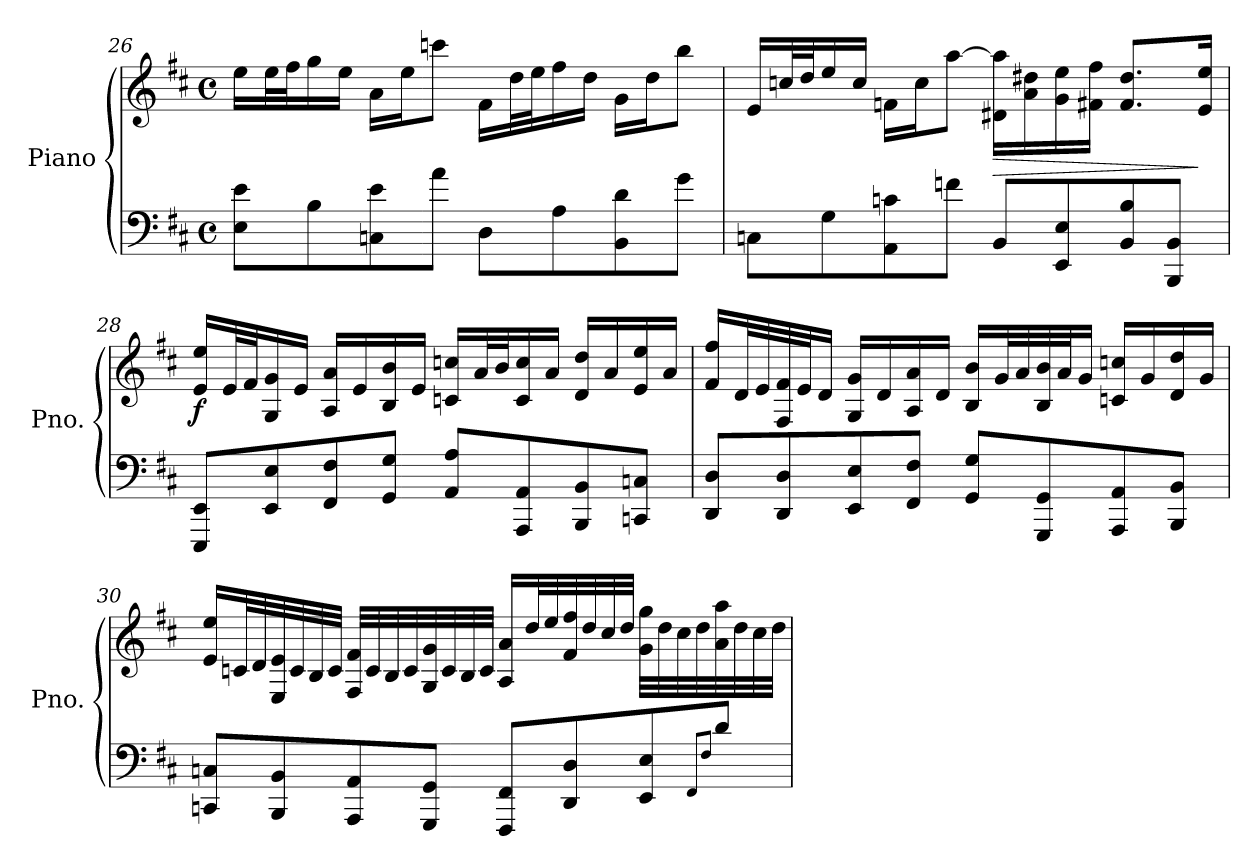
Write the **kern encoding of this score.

**kern	**kern	**dynam
*part1	*part1	*part1
*staff2	*staff1	*staff1/2
*I"Piano	*	*
*I'Pno.	*	*
!!LO:LB:g=z
*clefF4	*clefG2	*
*k[f#c#]	*k[f#c#]	*
*M4/4	*M4/4	*
*met(c)	*met(c)	*
=26	=26	=26
8E\ 8e\L	16ee\LL	.
.	32ee\L	.
.	32ff#\J	.
8B\	16gg\	.
.	16ee\JJ	.
8Cn\ 8e\	16a\LL	.
.	16ee\J	.
8a\J	8cccn\J	.
8D\L	16f#\LL	.
.	32dd\L	.
.	32ee\J	.
8A\	16ff#\	.
.	16dd\JJ	.
8BB\ 8d\	16g\LL	.
.	16dd\J	.
8g\J	8bb\J	.
=27	=27	=27
8Cn\L	16e/LL	.
.	32ccn/L	.
.	32dd/J	.
8G\	16ee/	.
.	16cc/JJ	.
8AA\ 8cn\	16fn\LL	.
.	16cc\J	.
8fn\J	[8aa\J	.
!	!	!LO:HP:b
8BB/L	16d#X\ 16aa\]LL	>
.	16a\ 16dd#X\	.
8EE/ 8E/	16g\ 16ee\	.
.	16f#X\ 16ff#\JJ	.
8BB/ 8B/	8.f#/ 8.dd#/L	.
8BBB/ 8BB/J	.	.
.	16e/ 16ee/Jk	]
!!LO:LB:g=z
=28	=28	=28
!	!	!LO:DY:b
8EEE/ 8EE/L	16e/ 16ee/LL	f
.	32e/L	.
.	32f#/J	.
8EE/ 8E/	16G/ 16g/	.
.	16e/JJ	.
8FF#/ 8F#/	16A/ 16a/LL	.
.	16e/	.
8GG/ 8G/J	16B/ 16b/	.
.	16e/JJ	.
8AA/ 8A/L	16cn/ 16ccn/LL	.
.	32a/L	.
.	32b/J	.
8AAA/ 8AA/	16c/ 16cc/	.
.	16a/JJ	.
8BBB/ 8BB/	16d/ 16dd/LL	.
.	16a/	.
8CCn/ 8Cn/J	16e/ 16ee/	.
.	16a/JJ	.
=29	=29	=29
8DD/ 8D/L	16f#/ 16ff#/LL	.
.	32d/L	.
.	32e/	.
8DD/ 8D/	32F#/ 32f#/	.
.	32e/J	.
.	16d/JJ	.
8EE/ 8E/	16G/ 16g/LL	.
.	16d/	.
8FF#/ 8F#/J	16A/ 16a/	.
.	16d/JJ	.
8GG/ 8G/L	16B/ 16b/LL	.
.	32g/L	.
.	32a/	.
8GGG/ 8GG/	32B/ 32b/	.
.	32a/J	.
.	16g/JJ	.
8AAA/ 8AA/	16cn/ 16ccn/LL	.
.	16g/	.
8BBB/ 8BB/J	16d/ 16dd/	.
.	16g/JJ	.
!!LO:PB:g=z
=30	=30	=30
8CCn/ 8Cn/L	16e/ 16ee/LL	.
.	32cn/L	.
.	32d/	.
8BBB/ 8BB/	32E/ 32e/	.
.	32c/	.
.	32B/	.
.	32c/JJJ	.
8AAA/ 8AA/	32F#/ 32f#/LLL	.
.	32c/	.
.	32B/	.
.	32c/	.
8GGG/ 8GG/J	32G/ 32g/	.
.	32c/	.
.	32B/	.
.	32c/JJJ	.
8FFF#/ 8FF#/L	16A/ 16a/LL	.
.	32dd/L	.
.	32ee/	.
8DD/ 8D/	32f#/ 32ff#/	.
.	32dd/	.
.	32cc#/	.
.	32dd/JJJ	.
8EE/ 8E/	32g\ 32gg\LLL	.
.	32dd\	.
.	32cc#\	.
.	32dd\	.
8qFF#/L	.	.
8qF#/J	.	.
8d/J	32a\ 32aa\	.
.	32dd\	.
.	32cc#\	.
.	32dd\JJJ	.
=	=	=
*-	*-	*-
